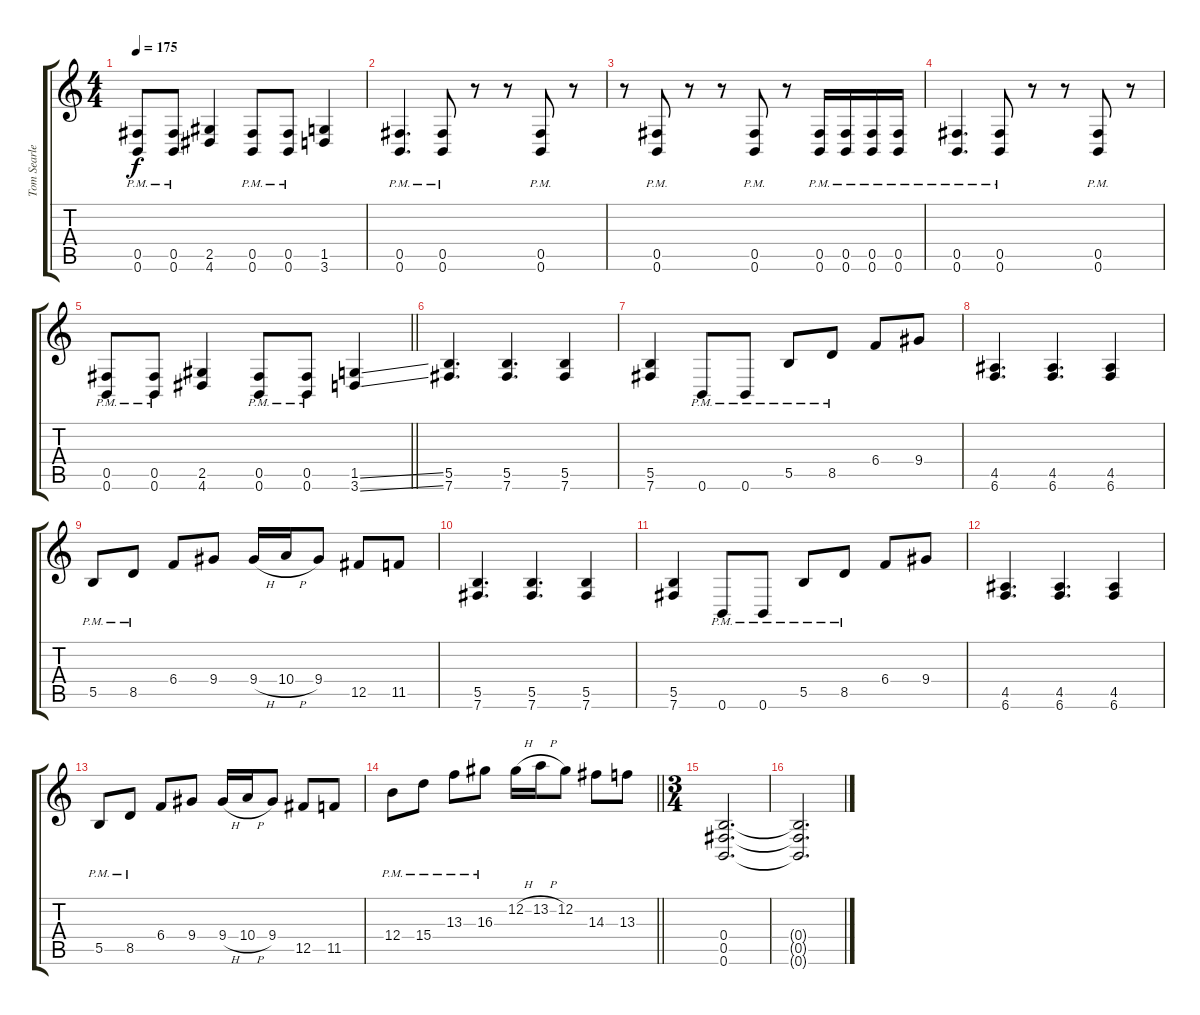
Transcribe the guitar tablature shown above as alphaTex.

\track ("Tom Searle" "Tom Searle") {instrument distortionguitar}
\staff {score tabs}
\tuning (Db4 Ab3 E3 B2 Gb2 B1) {hide}
\ts (4 4)
\tempo 175
\clef g2
\ks c
(0.5{pm} 0.6{pm}).8{dy f} (0.5{pm} 0.6{pm}).8 (2.5 4.6).4 (0.5{pm} 0.6).8 (0.5{pm} 0.6{pm}).8 (1.5 3.6).4 |
(0.5{pm} 0.6{pm}).4{d} (0.5{pm} 0.6{pm}).8 r.8 r.8 (0.5{pm} 0.6{pm}).8 r.8 |
r.8 (0.5{pm} 0.6{pm}).8 r.8 r.8 (0.5{pm} 0.6{pm}).8 r.8 (0.5{pm} 0.6{pm}).16 (0.5{pm} 0.6{pm}).16 (0.5{pm} 0.6{pm}).16 (0.5{pm} 0.6{pm}).16 |
(0.5{pm} 0.6{pm}).4{d} (0.5{pm} 0.6{pm}).8 r.8 r.8 (0.5{pm} 0.6{pm}).8 r.8 |
\barLineRight lightlight
(0.5{pm} 0.6{pm}).8 (0.5{pm} 0.6{pm}).8 (2.5 4.6).4 (0.5{pm} 0.6).8 (0.5{pm} 0.6{pm}).8 (1.5{ss} 3.6{ss}).4 |
(5.5 7.6).4{d} (5.5 7.6).4{d} (5.5 7.6).4 |
(5.5 7.6).4 0.6{pm}.8 0.6{pm}.8 5.5{pm}.8 8.5{pm}.8 6.4.8 9.4.8 |
(4.5 6.6).4{d} (4.5 6.6).4{d} (4.5 6.6).4 |
5.5{pm}.8 8.5{pm}.8 6.4.8 9.4.8 9.4{h}.16 10.4{h}.16 9.4.8 12.5.8 11.5.8 |
(5.5 7.6).4{d} (5.5 7.6).4{d} (5.5 7.6).4 |
(5.5 7.6).4 0.6{pm}.8 0.6{pm}.8 5.5{pm}.8 8.5{pm}.8 6.4.8 9.4.8 |
(4.5 6.6).4{d} (4.5 6.6).4{d} (4.5 6.6).4 |
5.5{pm}.8 8.5{pm}.8 6.4.8 9.4.8 9.4{h}.16 10.4{h}.16 9.4.8 12.5.8 11.5.8 |
\barLineRight lightlight
12.4{pm}.8 15.4{pm}.8 13.3{pm}.8 16.3{pm}.8 12.2{h}.16 13.2{h}.16 12.2.8 14.3.8 13.3.8 |
\ts (3 4)
(0.4 0.5 0.6).2{d} |
(0.4{t} 0.5{t} 0.6{t}).2{d}
